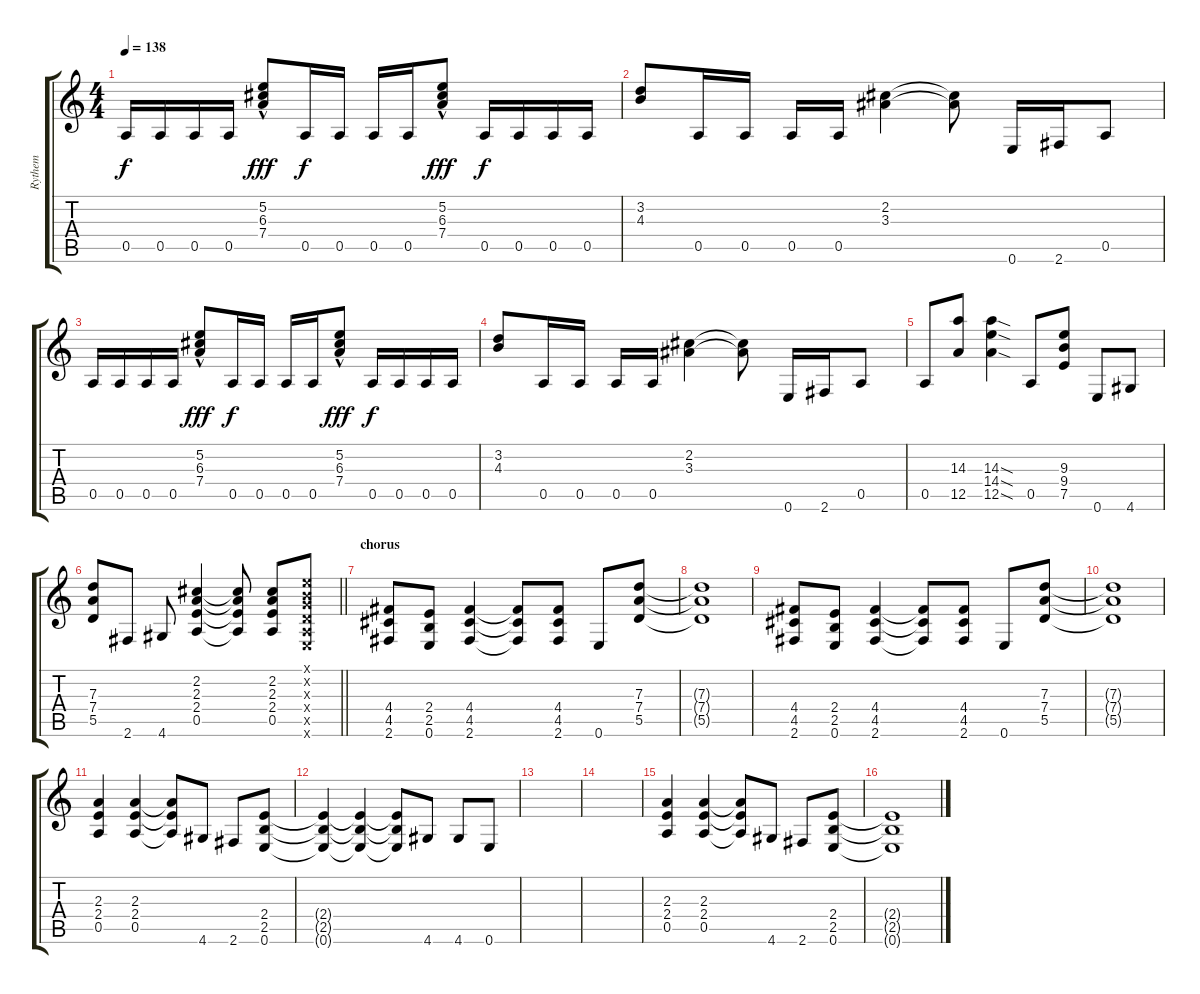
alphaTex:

\track ("Rythem" "Rythem") {instrument distortionguitar}
\staff {score tabs}
\tuning (E4 B3 G3 D3 A2 E2) {hide}
\ts (4 4)
\tempo 138
\clef g2
\ks c
0.5.16{dy f} 0.5.16 0.5.16 0.5.16 (5.2 6.3{hac} 7.4{hac}).8{dy fff} 0.5.16{dy f} 0.5.16 0.5.16 0.5.16 (5.2{hac} 6.3{hac} 7.4).8{dy fff} 0.5.16{dy f} 0.5.16 0.5.16 0.5.16 |
(3.2 4.3).8 0.5.16 0.5.16 0.5.16 0.5.16 (2.2 3.3).4 (2.2{t} 3.3{t}).8 0.6.16 2.6.16 0.5.8 |
0.5.16 0.5.16 0.5.16 0.5.16 (5.2 6.3{hac} 7.4{hac}).8{dy fff} 0.5.16{dy f} 0.5.16 0.5.16 0.5.16 (5.2{hac} 6.3{hac} 7.4).8{dy fff} 0.5.16{dy f} 0.5.16 0.5.16 0.5.16 |
(3.2 4.3).8 0.5.16 0.5.16 0.5.16 0.5.16 (2.2 3.3).4 (2.2{t} 3.3{t}).8 0.6.16 2.6.16 0.5.8 |
0.5.8 (14.3 12.5).8 (14.3{sod} 14.4{sod} 12.5{sod}).4 0.5.8 (9.3 9.4 7.5).8 0.6.8 4.6.8 |
\barLineRight lightlight
(7.3 7.4 5.5).8 2.6.8 4.6.8 (2.2 2.3 2.4 0.5).4 (2.2{t} 2.3{t} 2.4{t} 0.5{t}).8 (2.2 2.3 2.4 0.5).8 (0.1{x} 0.2{x} 0.3{x} 0.4{x} 0.5{x} 0.6{x}).8 |
\section ("" "chorus")
(4.4 4.5 2.6).8 (2.4 2.5 0.6).8 (4.4 4.5 2.6).4 (4.4{t} 4.5{t} 2.6{t}).8 (4.4 4.5 2.6).8 0.6.8 (7.3 7.4 5.5).8 |
(7.3{t} 7.4{t} 5.5{t}).1 |
(4.4 4.5 2.6).8 (2.4 2.5 0.6).8 (4.4 4.5 2.6).4 (4.4{t} 4.5{t} 2.6{t}).8 (4.4 4.5 2.6).8 0.6.8 (7.3 7.4 5.5).8 |
(7.3{t} 7.4{t} 5.5{t}).1 |
(2.3 2.4 0.5).4 (2.3 2.4 0.5).4 (2.3{t} 2.4{t} 0.5{t}).8 4.6.8 2.6.8 (2.4 2.5 0.6).8 |
(2.4{t} 2.5{t} 0.6{t}).4 (2.4{t} 2.5{t} 0.6{t}).4 (2.4{t} 2.5{t} 0.6{t}).8 4.6.8 4.6.8 0.6.8 |
|
|
(2.3 2.4 0.5).4 (2.3 2.4 0.5).4 (2.3{t} 2.4{t} 0.5{t}).8 4.6.8 2.6.8 (2.4 2.5 0.6).8 |
(2.4{t} 2.5{t} 0.6{t}).1
